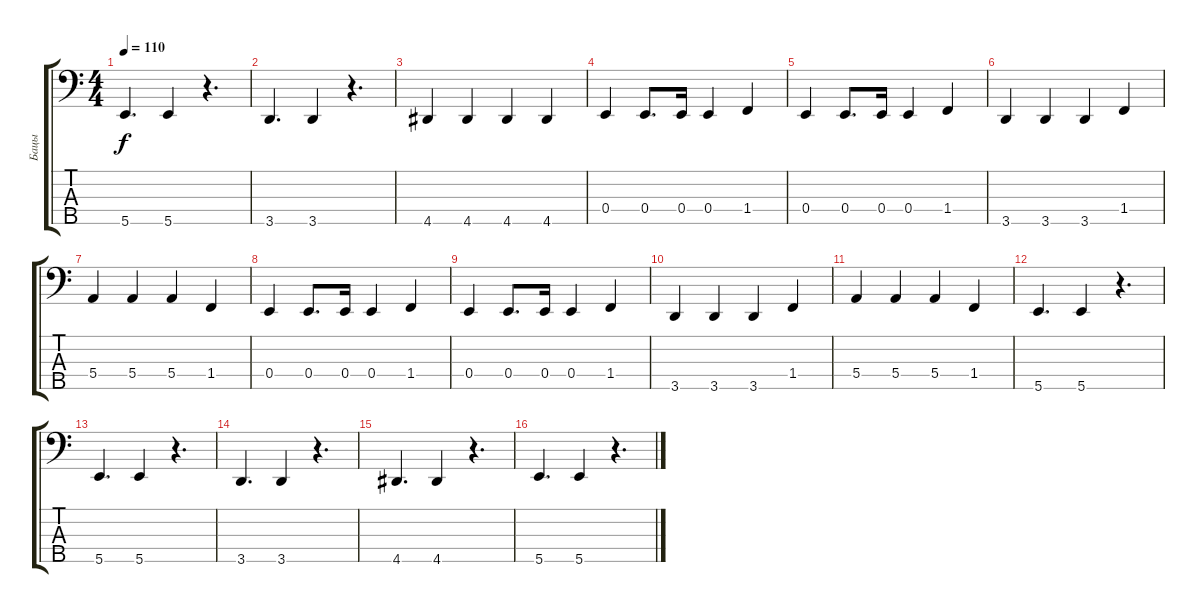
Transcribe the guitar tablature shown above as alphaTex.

\track ("Бацы" "Бацы") {instrument electricbasspick}
\staff {score tabs}
\tuning (G2 D2 A1 E1 B0) {hide}
\ts (4 4)
\tempo 110
\clef f4
\ks c
5.5.4{d dy f} 5.5.4 r.4{d} |
3.5.4{d} 3.5.4 r.4{d} |
4.5.4 4.5.4 4.5.4 4.5.4 |
0.4.4 0.4.8{d} 0.4.16 0.4.4 1.4.4 |
0.4.4 0.4.8{d} 0.4.16 0.4.4 1.4.4 |
3.5.4 3.5.4 3.5.4 1.4.4 |
5.4.4 5.4.4 5.4.4 1.4.4 |
0.4.4 0.4.8{d} 0.4.16 0.4.4 1.4.4 |
0.4.4 0.4.8{d} 0.4.16 0.4.4 1.4.4 |
3.5.4 3.5.4 3.5.4 1.4.4 |
5.4.4 5.4.4 5.4.4 1.4.4 |
5.5.4{d} 5.5.4 r.4{d} |
5.5.4{d} 5.5.4 r.4{d} |
3.5.4{d} 3.5.4 r.4{d} |
4.5.4{d} 4.5.4 r.4{d} |
5.5.4{d} 5.5.4 r.4{d}
